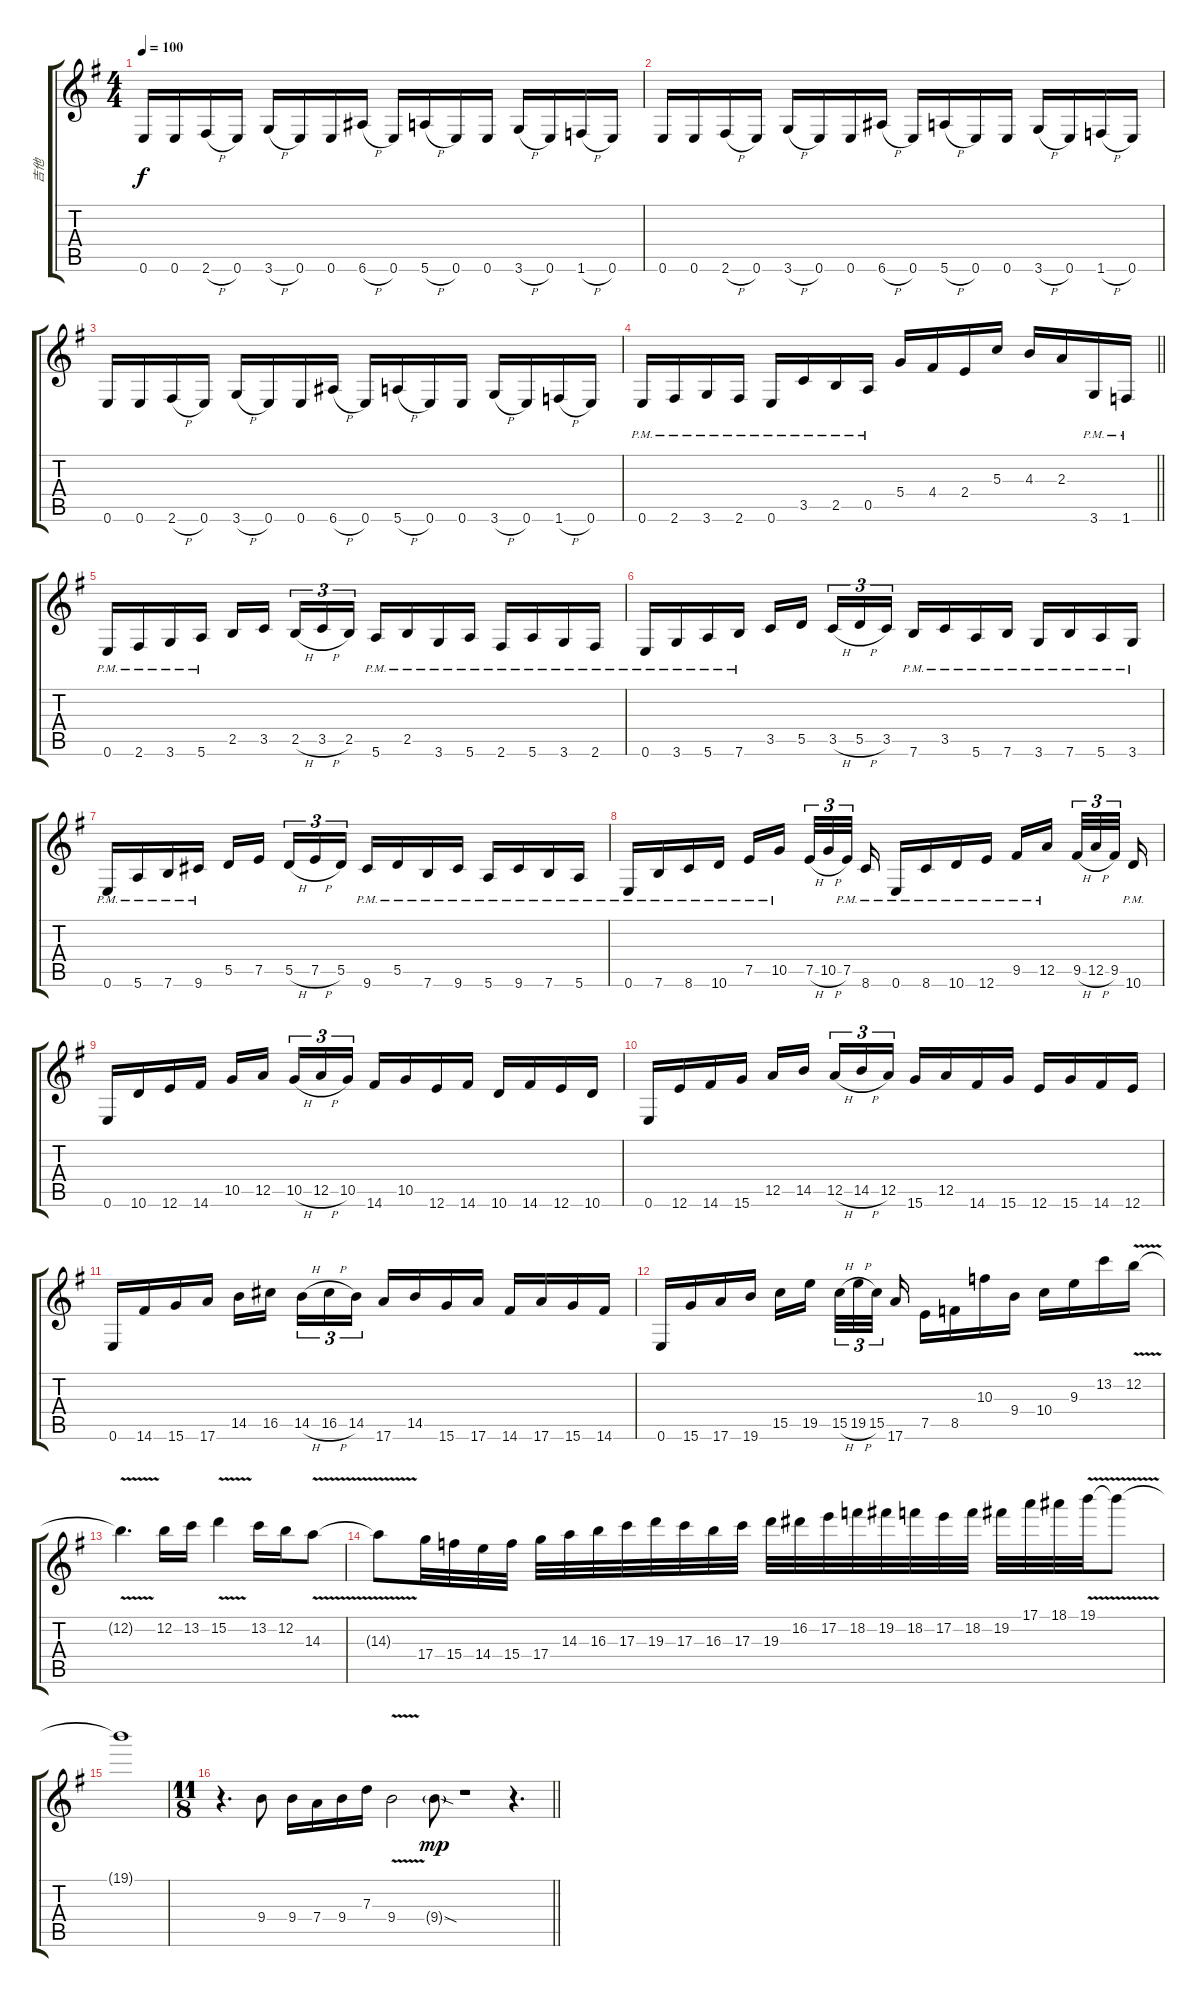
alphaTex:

\track ("吉他" "吉他") {instrument electricguitarclean}
\staff {score tabs}
\tuning (E4 B3 G3 D3 A2 E2) {hide}
\ts (4 4)
\tempo 100
\clef g2
\ks eminor
0.6.16{dy f volume 12} 0.6.16 2.6{h}.16 0.6.16 3.6{h}.16 0.6.16 0.6.16 6.6{h}.16 0.6.16 5.6{h}.16 0.6.16 0.6.16 3.6{h}.16 0.6.16 1.6{h}.16 0.6.16 |
0.6.16 0.6.16 2.6{h}.16 0.6.16 3.6{h}.16 0.6.16 0.6.16 6.6{h}.16 0.6.16 5.6{h}.16 0.6.16 0.6.16 3.6{h}.16 0.6.16 1.6{h}.16 0.6.16 |
0.6.16 0.6.16 2.6{h}.16 0.6.16 3.6{h}.16 0.6.16 0.6.16 6.6{h}.16 0.6.16 5.6{h}.16 0.6.16 0.6.16 3.6{h}.16 0.6.16 1.6{h}.16 0.6.16 |
\barLineRight lightlight
0.6{pm}.16 2.6{pm}.16 3.6{pm}.16 2.6{pm}.16 0.6{pm}.16 3.5{pm}.16 2.5{pm}.16 0.5{pm}.16 5.4.16 4.4.16 2.4.16 5.3.16 4.3.16 2.3.16 3.6{pm}.16 1.6{pm}.16 |
0.6{pm}.16 2.6{pm}.16 3.6{pm}.16 5.6{pm}.16 2.5.16 3.5.16{beam splitsecondary} 2.5{h}.16{tu (3 2)} 3.5{h}.16{tu (3 2)} 2.5.16{tu (3 2)} 5.6{pm}.16 2.5{pm}.16 3.6{pm}.16 5.6{pm}.16 2.6{pm}.16 5.6{pm}.16 3.6{pm}.16 2.6{pm}.16 |
0.6{pm}.16 3.6{pm}.16 5.6{pm}.16 7.6{pm}.16 3.5.16 5.5.16{beam splitsecondary} 3.5{h}.16{tu (3 2)} 5.5{h}.16{tu (3 2)} 3.5.16{tu (3 2)} 7.6{pm}.16 3.5{pm}.16 5.6{pm}.16 7.6{pm}.16 3.6{pm}.16 7.6{pm}.16 5.6{pm}.16 3.6{pm}.16 |
0.6{pm}.16 5.6{pm}.16 7.6{pm}.16 9.6{pm}.16 5.5.16 7.5.16{beam splitsecondary} 5.5{h}.16{tu (3 2)} 7.5{h}.16{tu (3 2)} 5.5.16{tu (3 2)} 9.6{pm}.16 5.5{pm}.16 7.6{pm}.16 9.6{pm}.16 5.6{pm}.16 9.6{pm}.16 7.6{pm}.16 5.6{pm}.16 |
0.6{pm}.16 7.6{pm}.16 8.6{pm}.16 10.6{pm}.16 7.5{pm}.16 10.5{pm}.16{beam splitsecondary} 7.5{h}.32{tu (3 2)} 10.5{h}.32{tu (3 2)} 7.5{pm}.32{tu (3 2) beam splitsecondary} 8.6{pm}.16 0.6{pm}.16 8.6{pm}.16 10.6{pm}.16 12.6{pm}.16 9.5{pm}.16 12.5{pm}.16{beam splitsecondary} 9.5{h}.32{tu (3 2)} 12.5{h}.32{tu (3 2)} 9.5.32{tu (3 2) beam splitsecondary} 10.6{pm}.16 |
0.6.16 10.6.16 12.6.16 14.6.16 10.5.16 12.5.16{beam splitsecondary} 10.5{h}.16{tu (3 2)} 12.5{h}.16{tu (3 2)} 10.5.16{tu (3 2)} 14.6.16 10.5.16 12.6.16 14.6.16 10.6.16 14.6.16 12.6.16 10.6.16 |
0.6.16 12.6.16 14.6.16 15.6.16 12.5.16 14.5.16{beam splitsecondary} 12.5{h}.16{tu (3 2)} 14.5{h}.16{tu (3 2)} 12.5.16{tu (3 2)} 15.6.16 12.5.16 14.6.16 15.6.16 12.6.16 15.6.16 14.6.16 12.6.16 |
0.6.16 14.6.16 15.6.16 17.6.16 14.5.16 16.5.16{beam splitsecondary} 14.5{h}.16{tu (3 2)} 16.5{h}.16{tu (3 2)} 14.5.16{tu (3 2)} 17.6.16 14.5.16 15.6.16 17.6.16 14.6.16 17.6.16 15.6.16 14.6.16 |
0.6.16 15.6.16 17.6.16 19.6.16 15.5.16 19.5.16{beam splitsecondary} 15.5{h}.32{tu (3 2)} 19.5{h}.32{tu (3 2)} 15.5.32{tu (3 2) beam splitsecondary} 17.6.16 7.5.16{volume 14} 8.5.16 10.3.16 9.4.16 10.4.16 9.3.16 13.2.16 12.2{v}.16 |
12.2{t}.4{d} 12.2.16 13.2.16 15.2{v}.4 13.2.16 12.2.16 14.3{v}.8 |
14.3{t}.8 17.4.32{txt ""} 15.4.32 14.4.32 15.4.32 17.4.32 14.3.32 16.3.32 17.3.32 19.3.32 17.3.32 16.3.32 17.3.32 19.3.32 16.2.32 17.2.32 18.2.32 19.2.32 18.2.32 17.2.32 18.2.32 19.2.32 17.1.32 18.1.32 19.1{v}.32 19.1{t}.8 |
19.1{t}.1 |
\ts (11 8)
\barLineRight lightlight
r.4{d} 9.4.8 9.4.16 7.4.16 9.4.16 7.3.16 9.4{v}.2 9.4{sod g}.8{dy mp} r.1 r.4{d}
